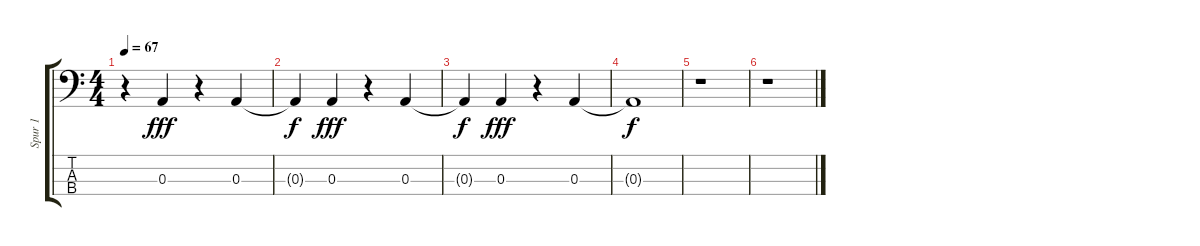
\track ("Spur 1" "Spur 1") {instrument electricbassfinger}
\staff {score tabs}
\tuning (G2 D2 A1 E1) {hide}
\ts (4 4)
\tempo 67
\clef f4
\ks c
r.4{dy f} 0.3.4{dy fff} r.4 0.3.4 |
0.3{t}.4{dy f} 0.3.4{dy fff} r.4 0.3.4 |
0.3{t}.4{dy f} 0.3.4{dy fff} r.4 0.3.4 |
0.3{t}.1{dy f} |
r.1 |
r.1
